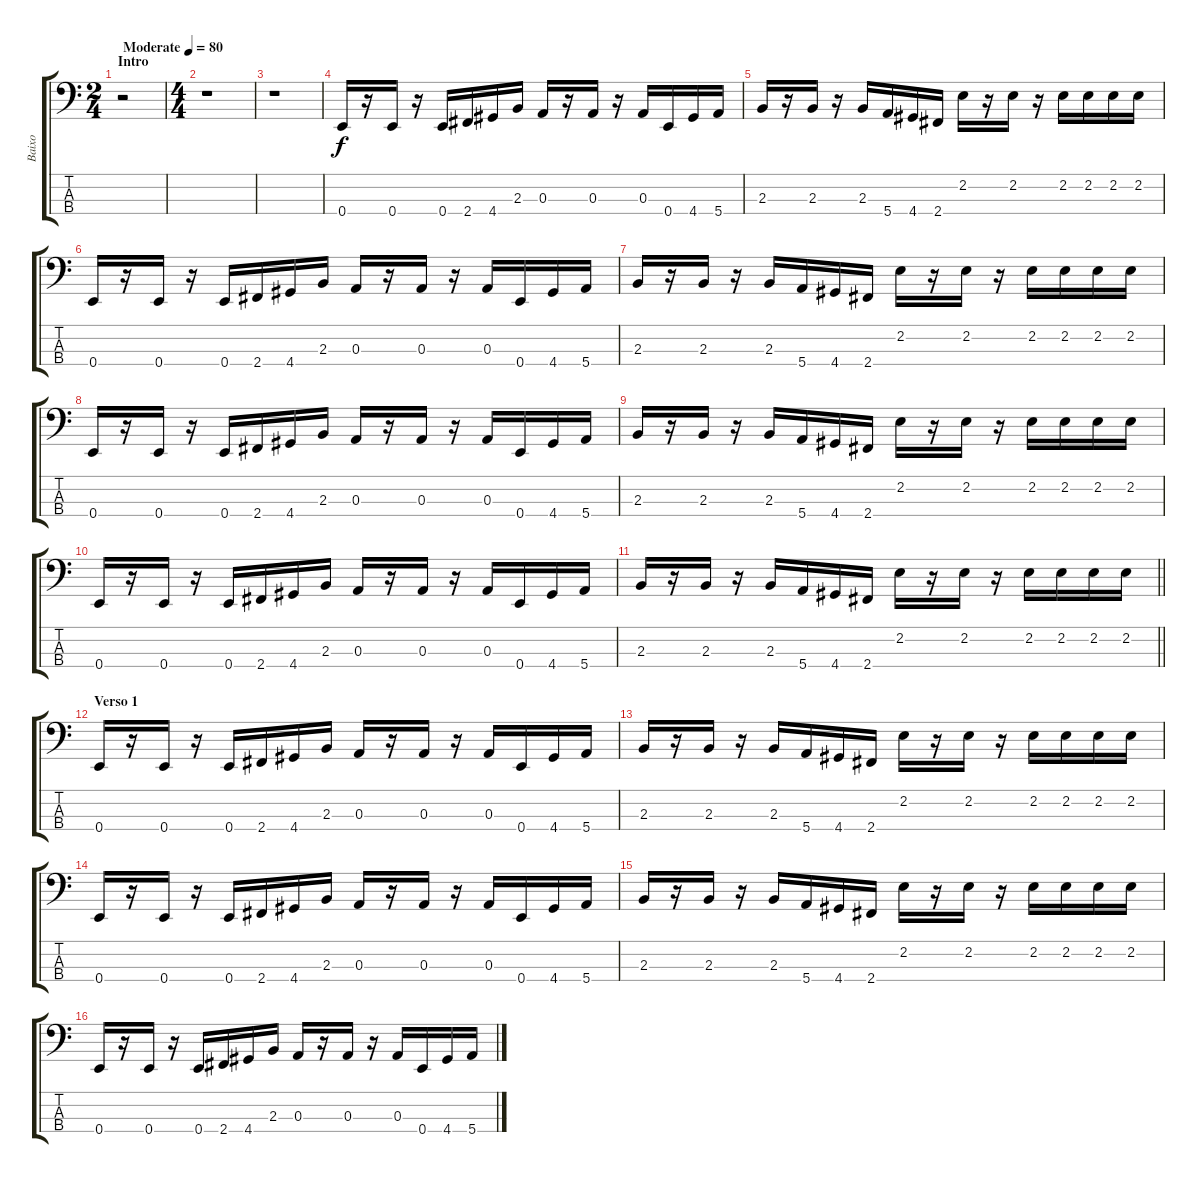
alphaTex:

\track ("Baixo" "Baixo") {instrument electricbasspick}
\staff {score tabs}
\tuning (G2 D2 A1 E1) {hide}
\ts (2 4)
\section ("" "Intro")
\tempo (80 "Moderate")
\clef f4
\ks c
r.2{dy f instrument electricbasspick} |
\ts (4 4)
r.1 |
r.1 |
0.4.16 r.16 0.4.16 r.16 0.4.16 2.4.16 4.4.16 2.3.16 0.3.16 r.16 0.3.16 r.16 0.3.16 0.4.16 4.4.16 5.4.16 |
2.3.16 r.16 2.3.16 r.16 2.3.16 5.4.16 4.4.16 2.4.16 2.2.16 r.16 2.2.16 r.16 2.2.16 2.2.16 2.2.16 2.2.16 |
0.4.16 r.16 0.4.16 r.16 0.4.16 2.4.16 4.4.16 2.3.16 0.3.16 r.16 0.3.16 r.16 0.3.16 0.4.16 4.4.16 5.4.16 |
2.3.16 r.16 2.3.16 r.16 2.3.16 5.4.16 4.4.16 2.4.16 2.2.16 r.16 2.2.16 r.16 2.2.16 2.2.16 2.2.16 2.2.16 |
0.4.16 r.16 0.4.16 r.16 0.4.16 2.4.16 4.4.16 2.3.16 0.3.16 r.16 0.3.16 r.16 0.3.16 0.4.16 4.4.16 5.4.16 |
2.3.16 r.16 2.3.16 r.16 2.3.16 5.4.16 4.4.16 2.4.16 2.2.16 r.16 2.2.16 r.16 2.2.16 2.2.16 2.2.16 2.2.16 |
0.4.16 r.16 0.4.16 r.16 0.4.16 2.4.16 4.4.16 2.3.16 0.3.16 r.16 0.3.16 r.16 0.3.16 0.4.16 4.4.16 5.4.16 |
\barLineRight lightlight
2.3.16 r.16 2.3.16 r.16 2.3.16 5.4.16 4.4.16 2.4.16 2.2.16 r.16 2.2.16 r.16 2.2.16 2.2.16 2.2.16 2.2.16 |
\section ("" "Verso 1")
0.4.16 r.16 0.4.16 r.16 0.4.16 2.4.16 4.4.16 2.3.16 0.3.16 r.16 0.3.16 r.16 0.3.16 0.4.16 4.4.16 5.4.16 |
2.3.16 r.16 2.3.16 r.16 2.3.16 5.4.16 4.4.16 2.4.16 2.2.16 r.16 2.2.16 r.16 2.2.16 2.2.16 2.2.16 2.2.16 |
0.4.16 r.16 0.4.16 r.16 0.4.16 2.4.16 4.4.16 2.3.16 0.3.16 r.16 0.3.16 r.16 0.3.16 0.4.16 4.4.16 5.4.16 |
2.3.16 r.16 2.3.16 r.16 2.3.16 5.4.16 4.4.16 2.4.16 2.2.16 r.16 2.2.16 r.16 2.2.16 2.2.16 2.2.16 2.2.16 |
0.4.16 r.16 0.4.16 r.16 0.4.16 2.4.16 4.4.16 2.3.16 0.3.16 r.16 0.3.16 r.16 0.3.16 0.4.16 4.4.16 5.4.16
